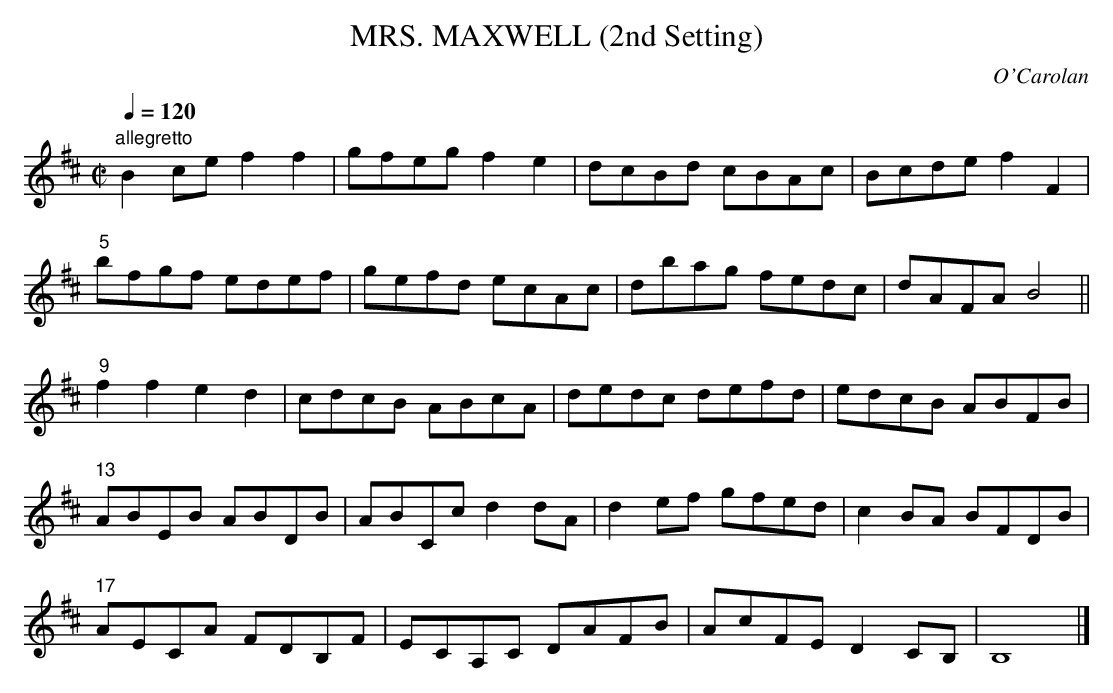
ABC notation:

X:1
T:MRS. MAXWELL (2nd Setting)
C:O'Carolan
Q:1/4=120
M:C|
L:1/8
K:Bm
"allegretto"
B2ce f2f2|gfeg f2e2|dcBd cBAc|Bcde f2F2|
"5"bfgf edef|gefd ecAc|dbag fedc|dAFA B4||
"9"f2f2 e2d2|cdcB ABcA|dedc defd|edcB ABFB|
"13"ABEB ABDB|ABCc d2dA|d2ef gfed|c2BA BFDB|
"17"AECA FDB,F|ECA,C DAFB|AcFE D2CB,|B,8|]
